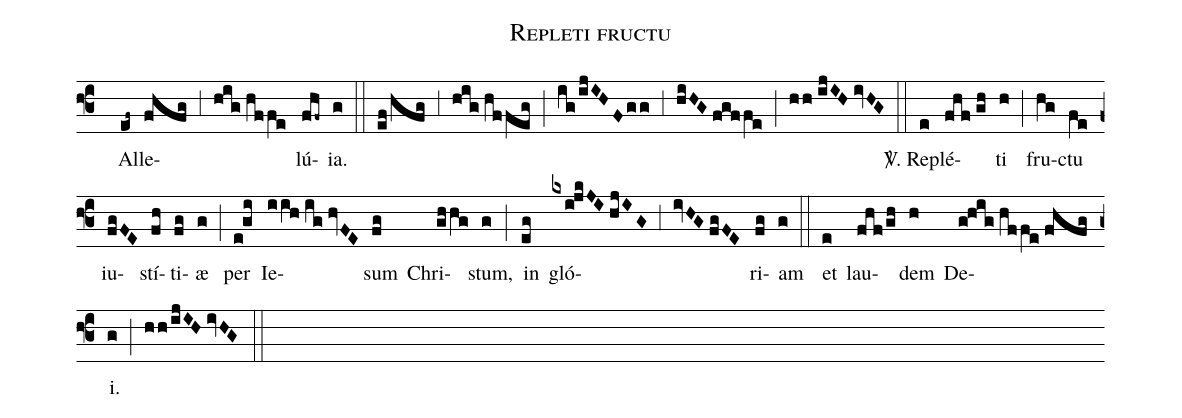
name:Repleti fructu;
mode:IV;
office-part:Alleluia;
%%
(f3) () Al(ef~)le(fhfg)(,3)(hig//hffe)lú(fhf~)ia.(g) (::) (ef/hfg) (,3) (hig//hffeg) (;) (ig/ijIHFgg) (,3) (hiHG//fgffe) (;) (hh//ijIH//ivHG) (::) <sp>V/</sp>. Re(e)plé(fhf//gh)ti(h) (;) fru(hg)ctu(fe) iu(fgFE)stí(fh)ti(fg)æ(g) (;) per(e!gi) Ie(iih//ig//hvFE)sum(fg) Chri(ghhg)stum,(g) (;) in(eg) gló(kxi!jkJI//hjIG)(,3)(ivHG//fgFE)ri(fg)am(g) (::) et(e) lau(fhf/gh)dem(h) De(g!hig//hffe//fhfg)i.(g) (;) (hh/ijIH//ivHG) (::)
